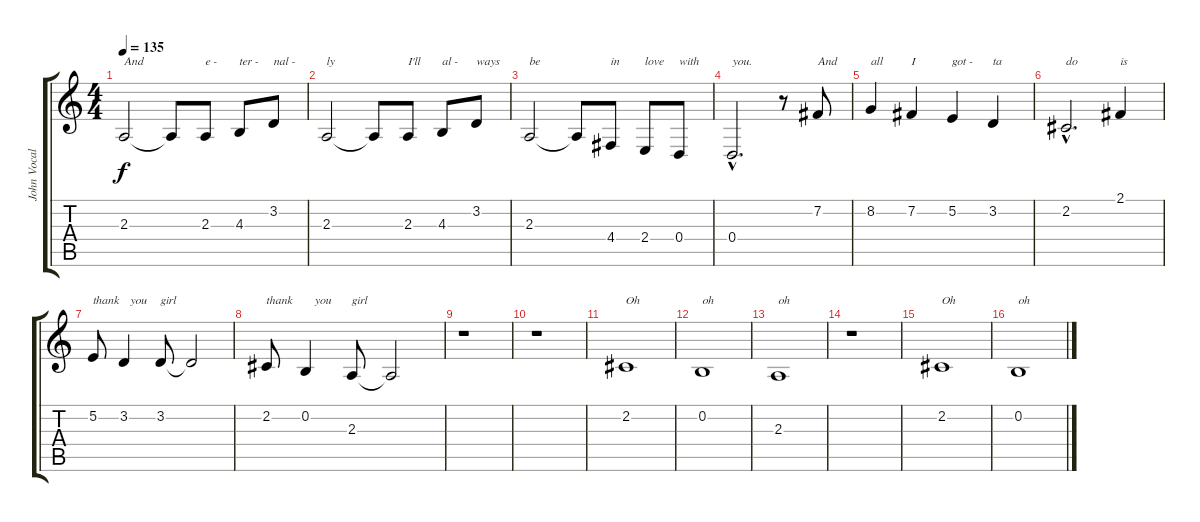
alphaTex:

\track ("John Vocal" "John Vocal") {instrument clarinet}
\staff {score tabs}
\tuning (E4 B3 G3 D3 A2 E2) {hide}
\ts (4 4)
\tempo 135
\clef g2
\ks c
2.3.2{txt "And" dy f} 2.3{t}.8 2.3.8{txt "e -"} 4.3.8{txt "ter -"} 3.2.8{txt "nal -"} |
2.3.2{txt "ly"} 2.3{t}.8 2.3.8{txt "I'll"} 4.3.8{txt "al -"} 3.2.8{txt "ways"} |
2.3.2{txt "be"} 2.3{t}.8 4.4.8{txt "in"} 2.4.8{txt "love"} 0.4.8{txt "with"} |
0.4{hac}.2{d txt "you."} r.8 7.2.8{txt "And"} |
8.2.4{txt "all"} 7.2.4{txt "I"} 5.2.4{txt "got -"} 3.2.4{txt "ta"} |
2.2{hac}.2{d txt "do"} 2.1.4{txt "is"} |
5.2.8{txt "thank"} 3.2.4{txt "  you"} 3.2.8{txt "girl"} 3.2{t}.2 |
2.2.8{txt "thank"} 0.2.4{txt "   you"} 2.3.8{txt "girl"} 2.3{t}.2 |
r.1 |
r.1 |
2.2.1{txt "Oh"} |
0.2.1{txt "oh"} |
2.3.1{txt "oh"} |
r.1 |
2.2.1{txt "Oh"} |
0.2.1{txt "oh"}
